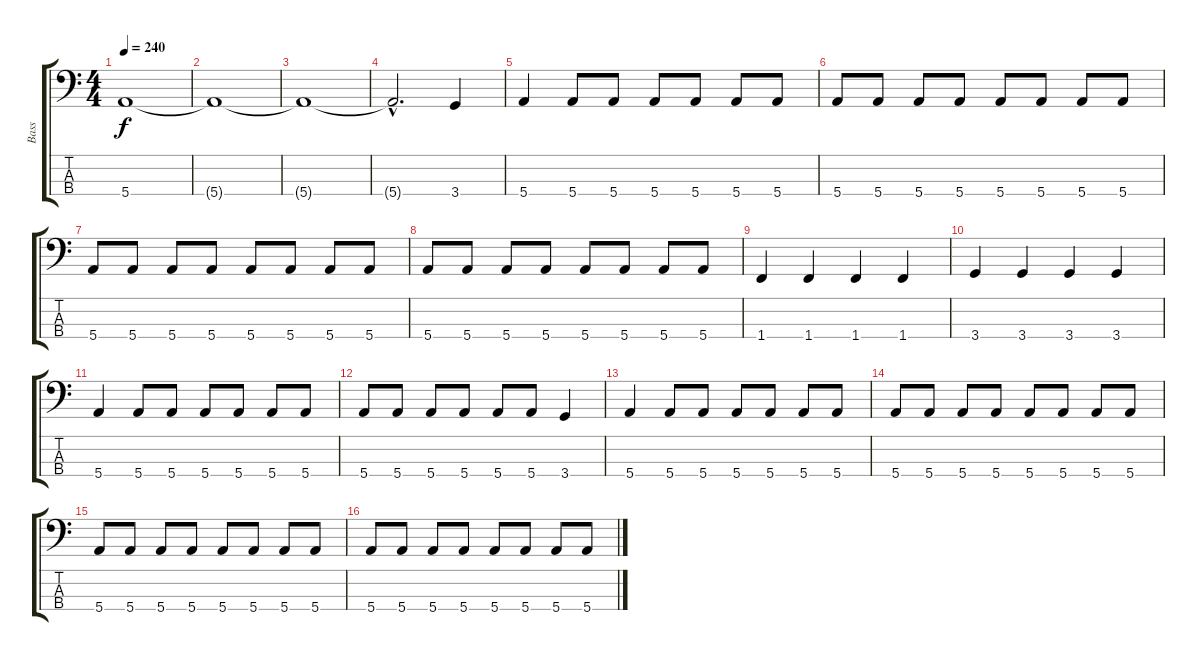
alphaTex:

\track ("Bass" "Bass") {instrument electricbasspick}
\staff {score tabs}
\tuning (G2 D2 A1 E1) {hide}
\ts (4 4)
\tempo 240
\clef f4
\ks c
5.4.1{dy f} |
5.4{t}.1 |
5.4{t}.1 |
5.4{hac t}.2{d} 3.4.4 |
5.4.4 5.4.8 5.4.8 5.4.8 5.4.8 5.4.8 5.4.8 |
5.4.8 5.4.8 5.4.8 5.4.8 5.4.8 5.4.8 5.4.8 5.4.8 |
5.4.8 5.4.8 5.4.8 5.4.8 5.4.8 5.4.8 5.4.8 5.4.8 |
5.4.8 5.4.8 5.4.8 5.4.8 5.4.8 5.4.8 5.4.8 5.4.8 |
1.4.4 1.4.4 1.4.4 1.4.4 |
3.4.4 3.4.4 3.4.4 3.4.4 |
5.4.4 5.4.8 5.4.8 5.4.8 5.4.8 5.4.8 5.4.8 |
5.4.8 5.4.8 5.4.8 5.4.8 5.4.8 5.4.8 3.4.4 |
5.4.4 5.4.8 5.4.8 5.4.8 5.4.8 5.4.8 5.4.8 |
5.4.8 5.4.8 5.4.8 5.4.8 5.4.8 5.4.8 5.4.8 5.4.8 |
5.4.8 5.4.8 5.4.8 5.4.8 5.4.8 5.4.8 5.4.8 5.4.8 |
5.4.8 5.4.8 5.4.8 5.4.8 5.4.8 5.4.8 5.4.8 5.4.8
